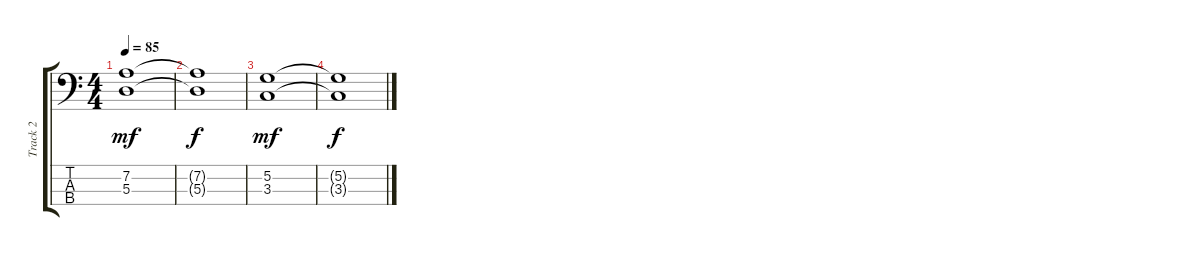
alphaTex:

\track ("Track 2" "Track 2") {instrument electricbassfinger}
\staff {score tabs}
\tuning (G2 D2 A1 E1) {hide}
\ts (4 4)
\tempo 85
\clef f4
\ks c
(7.2 5.3).1{dy mf} |
(7.2{t} 5.3{t}).1{dy f} |
(5.2 3.3).1{dy mf} |
(5.2{t} 3.3{t}).1{dy f}
